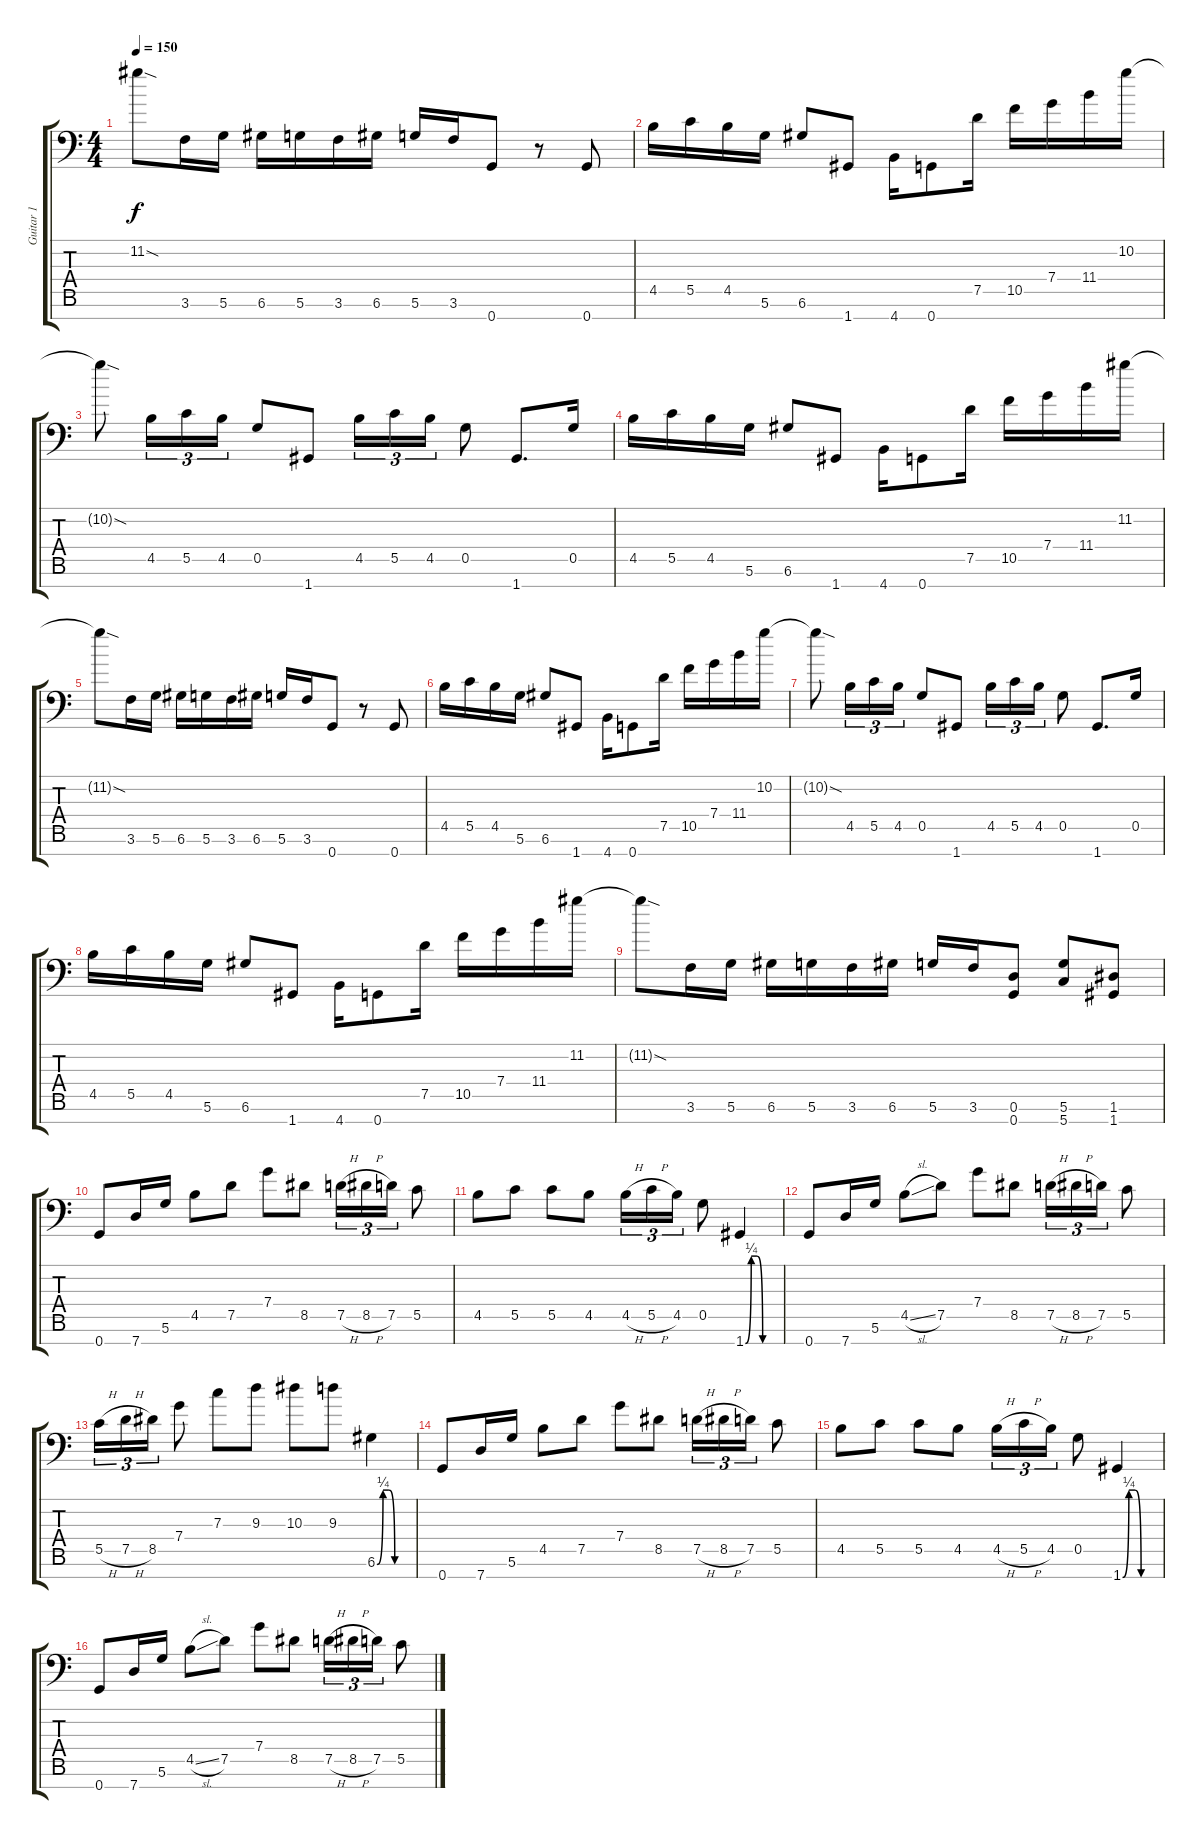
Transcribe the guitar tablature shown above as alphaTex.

\track ("Guitar 1" "Guitar 1") {instrument distortionguitar}
\staff {score tabs}
\tuning (D4 A3 F3 C3 G2 D2 G1) {hide}
\ts (4 4)
\tempo 150
\clef f4
\ks c
11.2{sod t}.8{dy f} 3.6.16 5.6.16 6.6.16 5.6.16 3.6.16 6.6.16 5.6.16 3.6.16 0.7.8 r.8 0.7.8 |
4.5.16 5.5.16 4.5.16 5.6.16 6.6.8 1.7.8 4.7.16 0.7.8 7.5.16 10.5.16 7.4.16 11.4.16 10.2.16 |
10.2{sod t}.8 4.5.16{tu (3 2)} 5.5.16{tu (3 2)} 4.5.16{tu (3 2)} 0.5.8 1.7.8 4.5.16{tu (3 2)} 5.5.16{tu (3 2)} 4.5.16{tu (3 2)} 0.5.8 1.7.8{d} 0.5.16 |
4.5.16 5.5.16 4.5.16 5.6.16 6.6.8 1.7.8 4.7.16 0.7.8 7.5.16 10.5.16 7.4.16 11.4.16 11.2.16 |
11.2{sod t}.8 3.6.16 5.6.16 6.6.16 5.6.16 3.6.16 6.6.16 5.6.16 3.6.16 0.7.8 r.8 0.7.8 |
4.5.16 5.5.16 4.5.16 5.6.16 6.6.8 1.7.8 4.7.16 0.7.8 7.5.16 10.5.16 7.4.16 11.4.16 10.2.16 |
10.2{sod t}.8 4.5.16{tu (3 2)} 5.5.16{tu (3 2)} 4.5.16{tu (3 2)} 0.5.8 1.7.8 4.5.16{tu (3 2)} 5.5.16{tu (3 2)} 4.5.16{tu (3 2)} 0.5.8 1.7.8{d} 0.5.16 |
4.5.16 5.5.16 4.5.16 5.6.16 6.6.8 1.7.8 4.7.16 0.7.8 7.5.16 10.5.16 7.4.16 11.4.16 11.2.16 |
11.2{sod t}.8 3.6.16 5.6.16 6.6.16 5.6.16 3.6.16 6.6.16 5.6.16 3.6.16 (0.6 0.7).8 (5.6 5.7).8 (1.6 1.7).8 |
0.7.8 7.7.16 5.6.16 4.5.8 7.5.8 7.4.8 8.5.8 7.5{h}.16{tu (3 2)} 8.5{h}.16{tu (3 2)} 7.5.16{tu (3 2)} 5.5.8 |
4.5.8 5.5.8 5.5.8 4.5.8 4.5{h}.16{tu (3 2)} 5.5{h}.16{tu (3 2)} 4.5.16{tu (3 2)} 0.5.8 1.7{be (custom 0 0 10 1 20 1 30 0 60 0)}.4 |
0.7.8 7.7.16 5.6.16 4.5{sl}.8 7.5.8 7.4.8 8.5.8 7.5{h}.16{tu (3 2)} 8.5{h}.16{tu (3 2)} 7.5.16{tu (3 2)} 5.5.8 |
5.5{h}.16{tu (3 2)} 7.5{h}.16{tu (3 2)} 8.5.16{tu (3 2)} 7.4.8 7.3.8 9.3.8 10.3.8 9.3.8 6.6{be (custom 0 0 10 1 20 1 30 0 60 0)}.4 |
0.7.8 7.7.16 5.6.16 4.5.8 7.5.8 7.4.8 8.5.8 7.5{h}.16{tu (3 2)} 8.5{h}.16{tu (3 2)} 7.5.16{tu (3 2)} 5.5.8 |
4.5.8 5.5.8 5.5.8 4.5.8 4.5{h}.16{tu (3 2)} 5.5{h}.16{tu (3 2)} 4.5.16{tu (3 2)} 0.5.8 1.7{be (custom 0 0 10 1 20 1 30 0 60 0)}.4 |
0.7.8 7.7.16 5.6.16 4.5{sl}.8 7.5.8 7.4.8 8.5.8 7.5{h}.16{tu (3 2)} 8.5{h}.16{tu (3 2)} 7.5.16{tu (3 2)} 5.5.8
